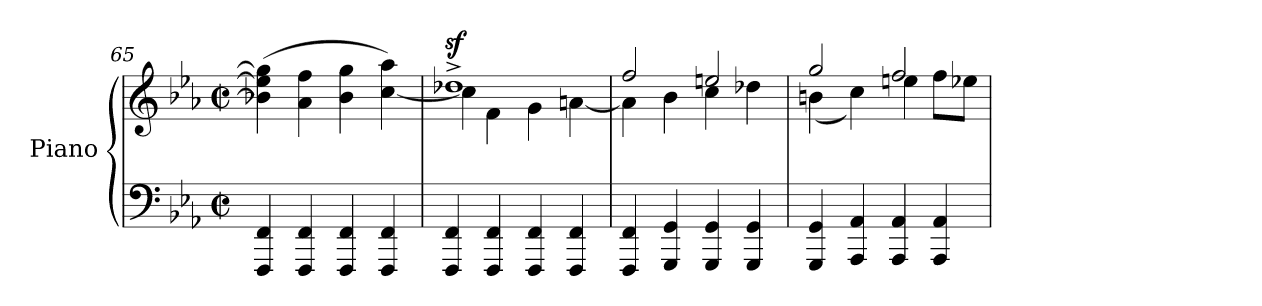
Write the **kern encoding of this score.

**kern	**kern	**dynam
*part1	*part1	*part1
*staff2	*staff1	*staff1/2
*I"Piano	*	*
*I'Pno.	*	*
!!LO:LB:g=z
*clefF4	*clefG2	*
*k[b-e-a-]	*k[b-e-a-]	*
*M2/2	*M2/2	*
*met(c|)	*met(c|)	*
=65	=65	=65
4FFF/ 4FF/	(>4b-X\] 4ee\] 4gg\]	.
4FFF/ 4FF/	4a-\ 4ff\	.
4FFF/ 4FF/	4b-\ 4gg\	.
4FFF/ 4FF/	[4cc\ 4aa-\)	.
=66	=66	=66
*	*^	*
!	!	!	!LO:DY:a
4FFF/ 4FF/	1dd-X^	4cc\]	sf
4FFF/ 4FF/	.	4f\	.
4FFF/ 4FF/	.	4g\	.
4FFF/ 4FF/	.	[4an\	.
=67	=67	=67	=67
4FFF/ 4FF/	2ff/	4a\]	.
4GGG/ 4GG/	.	4b-\	.
4GGG/ 4GG/	2een/	4cc\	.
4GGG/ 4GG/	.	4dd-X\	.
=68	=68	=68	=68
4GGG/ 4GG/	2gg/	(<4bn\	.
4AAA-/ 4AA-/	.	4cc\)	.
4AAA-/ 4AA-/	2ff/	4een\	.
4AAA-/ 4AA-/	.	8ff\L	.
.	.	8ee-X\J	.
*	*v	*v	*
=	=	=
*-	*-	*-
